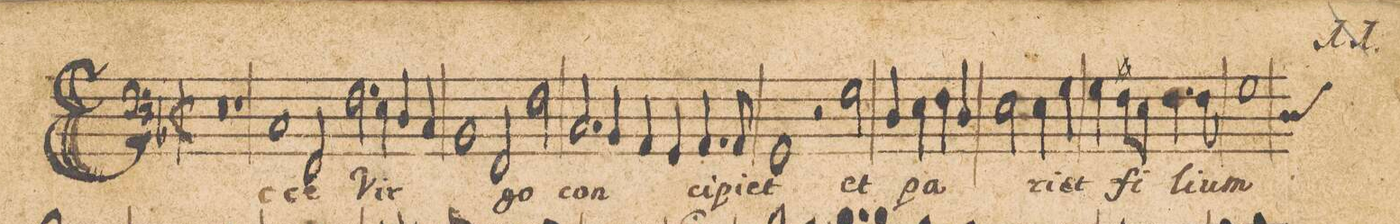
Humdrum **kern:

**kern	**text
*I"Bassus.	*
*clefF4	*
*k[b-]	*
*met(c|)	*
*M2/1	*
*all\right	*
0r	.
=2-	=2-
1r	.
1C	Ec-
=3-	=3-
2FF/	-ce
*2\right	*
2.F\	Vir-
4E\	.
4D/	.
4C/	.
=4-	=4-
1BB-	.
2FF/	.
2F\	-go
=5-	=5-
2.C/	con-
4BB-/	.
4AA/	.
4GG/	.
4.AA/	-ci-
8AA/	-pi-
=6-	=6-
1GG	-et
2r	.
2G\	et
=7-	=7-
4D/	pa-
4E\	.
4F\	.
4D/	.
2E\	.
4E\	-ri-
4G\	-et
=8-	=8-
4G\	.
8F#X\L	fi-
8E\J	.
4.F#\	.
8F#\	-li-
*custos:D	*
1G	-um
=9-	=9-
*-	*-
